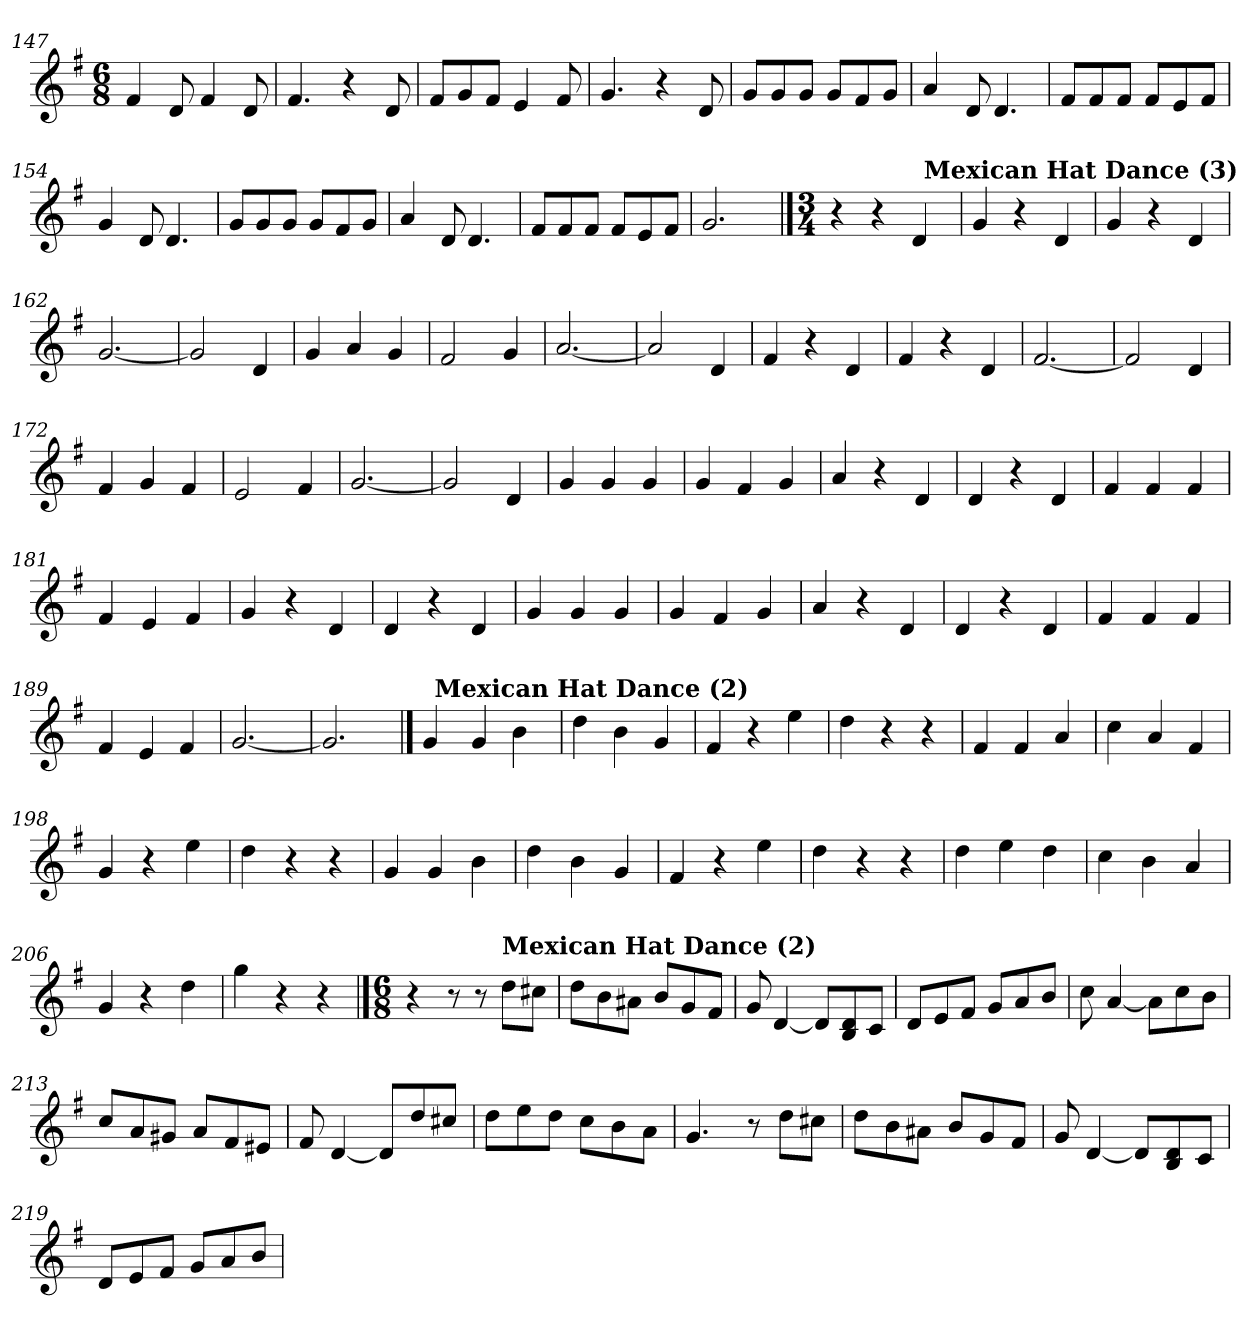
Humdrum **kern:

**kern
*part1
*staff1
*clefG2
*k[f#]
*G:
*M6/8
=147
4f#/
8d/
4f#/
8d/
=148
4.f#/
4r
8d/
=149
8f#/L
8g/
8f#/J
4e/
8f#/
=150
4.g/
4r
8d/
!!LO:LB:g=z
=151
8g/L
8g/
8g/J
8g/L
8f#/
8g/J
=152
4a/
8d/
4.d/
=153
8f#/L
8f#/
8f#/J
8f#/L
8e/
8f#/J
=154
4g/
8d/
4.d/
=155
8g/L
8g/
8g/J
8g/L
8f#/
8g/J
=156
4a/
8d/
4.d/
=157
8f#/L
8f#/
8f#/J
8f#/L
8e/
8f#/J
=158
2.g/
!!LO:LB:g=z
==159
*M3/4
*^
4r	2ryy
4r	.
4d/	32ryy
!	!LO:TX:a:B:t=Mexican Hat Dance (3)
.	8..ryy
*v	*v
=160
4g/
4r
4d/
=161
4g/
4r
4d/
=162
[2.g/
=163
2g/]
4d/
=164
4g/
4a/
4g/
=165
2f#/
4g/
=166
[2.a/
=167
2a/]
4d/
!!LO:LB:g=z
=168
4f#/
4r
4d/
=169
4f#/
4r
4d/
=170
[2.f#/
=171
2f#/]
4d/
=172
4f#/
4g/
4f#/
=173
2e/
4f#/
=174
[2.g/
=175
2g/]
4d/
!!LO:LB:g=z
=176
4g/
4g/
4g/
=177
4g/
4f#/
4g/
=178
4a/
4r
4d/
=179
4d/
4r
4d/
=180
4f#/
4f#/
4f#/
=181
4f#/
4e/
4f#/
=182
4g/
4r
4d/
=183
4d/
4r
4d/
!!LO:LB:g=z
=184
4g/
4g/
4g/
=185
4g/
4f#/
4g/
=186
4a/
4r
4d/
=187
4d/
4r
4d/
=188
4f#/
4f#/
4f#/
=189
4f#/
4e/
4f#/
=190
[2.g/
=191
2.g/]
!!LO:PB:g=z
==192
*^
4g/	32ryy
!	!LO:TX:a:B:t=Mexican Hat Dance (2)
.	2ryy
4g/	.
4b\	.
.	8..ryy
*v	*v
=193
4dd\
4b\
4g/
=194
4f#/
4r
4ee\
=195
4dd\
4r
4r
=196
4f#/
4f#/
4a/
=197
4cc\
4a/
4f#/
=198
4g/
4r
4ee\
=199
4dd\
4r
4r
!!LO:LB:g=z
=200
4g/
4g/
4b\
=201
4dd\
4b\
4g/
=202
4f#/
4r
4ee\
=203
4dd\
4r
4r
=204
4dd\
4ee\
4dd\
=205
4cc\
4b\
4a/
=206
4g/
4r
4dd\
=207
4gg\
4r
4r
!!LO:LB:g=z
==208
*M6/8
4r
8r
8r
!LO:TX:a:B:t=Mexican Hat Dance (2)
8dd\L
8cc#X\J
=209
8dd\L
8b\
8a#X\J
8b/L
8g/
8f#/J
=210
8g/
[4d/
8d/L]
8B/ 8d/
8c/J
=211
8d/L
8e/
8f#/J
8g/L
8a/
8b/J
=212
8cc\
[4a/
8a\L]
8cc\
8b\J
=213
8cc/L
8a/
8g#X/J
8a/L
8f#/
8e#X/J
=214
8f#/
[4d/
8d/L]
8dd/
8cc#X/J
=215
8dd\L
8ee\
8dd\J
8cc\L
8b\
8a\J
!!LO:LB:g=z
=216
4.g/
8r
8dd\L
8cc#X\J
=217
8dd\L
8b\
8a#X\J
8b/L
8g/
8f#/J
=218
8g/
[4d/
8d/L]
8B/ 8d/
8c/J
=219
8d/L
8e/
8f#/J
8g/L
8a/
8b/J
=
*-
